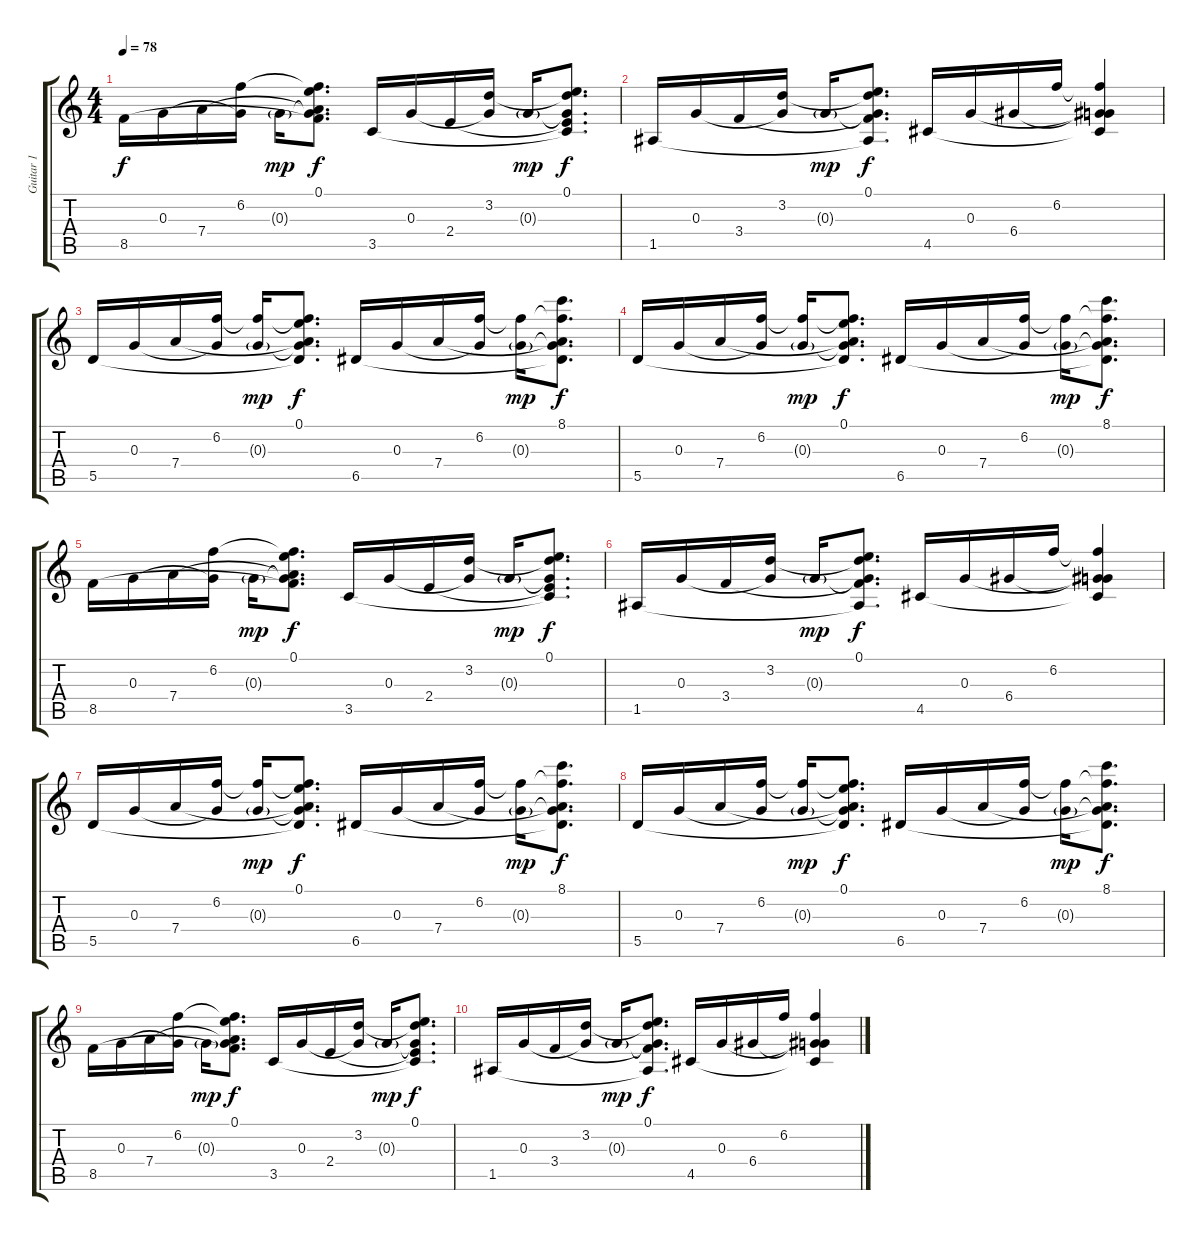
\track ("Guitar 1" "Guitar 1") {instrument acousticguitarsteel}
\staff {score tabs}
\tuning (E4 B3 G3 D3 A2 D2) {hide}
\ts (4 4)
\tempo 78
\clef g2
\ks c
8.5.16{dy f} 0.3.16 7.4.16 (6.2 0.3{t}).16 0.3{g}.16{dy mp} (0.1 6.2{t} 0.3{t} 7.4{t} 8.5{t}).8{d dy f} 3.5.16 0.3.16 2.4.16 (3.2 0.3{t}).16 0.3{g}.16{dy mp} (0.1 3.2{t} 0.3{t} 2.4{t} 3.5{t}).8{d dy f} |
1.5.16 0.3.16 3.4.16 (3.2 0.3{t}).16 0.3{g}.16{dy mp} (0.1 3.2{t} 0.3{t} 3.4{t} 1.5{t}).8{d dy f} 4.5.16 0.3.16 6.4.16 6.2.16 (6.2{t} 0.3{t} 6.4{t} 4.5{t}).4 |
5.5.16 0.3.16 7.4.16 (6.2 0.3{t}).16 (6.2{t} 0.3{g}).16{dy mp} (0.1 6.2{t} 0.3{t} 7.4{t} 5.5{t}).8{d dy f} 6.5.16 0.3.16 7.4.16 (6.2 0.3{t}).16 (6.2{t} 0.3{g}).16{dy mp} (8.1 6.2{t} 0.3{t} 7.4{t} 6.5{t}).8{d dy f} |
5.5.16 0.3.16 7.4.16 (6.2 0.3{t}).16 (6.2{t} 0.3{g}).16{dy mp} (0.1 6.2{t} 0.3{t} 7.4{t} 5.5{t}).8{d dy f} 6.5.16 0.3.16 7.4.16 (6.2 0.3{t}).16 (6.2{t} 0.3{g}).16{dy mp} (8.1 6.2{t} 0.3{t} 7.4{t} 6.5{t}).8{d dy f} |
8.5.16 0.3.16 7.4.16 (6.2 0.3{t}).16 0.3{g}.16{dy mp} (0.1 6.2{t} 0.3{t} 7.4{t} 8.5{t}).8{d dy f} 3.5.16 0.3.16 2.4.16 (3.2 0.3{t}).16 0.3{g}.16{dy mp} (0.1 3.2{t} 0.3{t} 2.4{t} 3.5{t}).8{d dy f} |
1.5.16 0.3.16 3.4.16 (3.2 0.3{t}).16 0.3{g}.16{dy mp} (0.1 3.2{t} 0.3{t} 3.4{t} 1.5{t}).8{d dy f} 4.5.16 0.3.16 6.4.16 6.2.16 (6.2{t} 0.3{t} 6.4{t} 4.5{t}).4 |
5.5.16 0.3.16 7.4.16 (6.2 0.3{t}).16 (6.2{t} 0.3{g}).16{dy mp} (0.1 6.2{t} 0.3{t} 7.4{t} 5.5{t}).8{d dy f} 6.5.16 0.3.16 7.4.16 (6.2 0.3{t}).16 (6.2{t} 0.3{g}).16{dy mp} (8.1 6.2{t} 0.3{t} 7.4{t} 6.5{t}).8{d dy f} |
5.5.16 0.3.16 7.4.16 (6.2 0.3{t}).16 (6.2{t} 0.3{g}).16{dy mp} (0.1 6.2{t} 0.3{t} 7.4{t} 5.5{t}).8{d dy f} 6.5.16 0.3.16 7.4.16 (6.2 0.3{t}).16 (6.2{t} 0.3{g}).16{dy mp} (8.1 6.2{t} 0.3{t} 7.4{t} 6.5{t}).8{d dy f} |
8.5.16 0.3.16 7.4.16 (6.2 0.3{t}).16 0.3{g}.16{dy mp} (0.1 6.2{t} 0.3{t} 7.4{t} 8.5{t}).8{d dy f} 3.5.16 0.3.16 2.4.16 (3.2 0.3{t}).16 0.3{g}.16{dy mp} (0.1 3.2{t} 0.3{t} 2.4{t} 3.5{t}).8{d dy f} |
1.5.16 0.3.16 3.4.16 (3.2 0.3{t}).16 0.3{g}.16{dy mp} (0.1 3.2{t} 0.3{t} 3.4{t} 1.5{t}).8{d dy f} 4.5.16 0.3.16 6.4.16 6.2.16 (6.2{t} 0.3{t} 6.4{t} 4.5{t}).4
